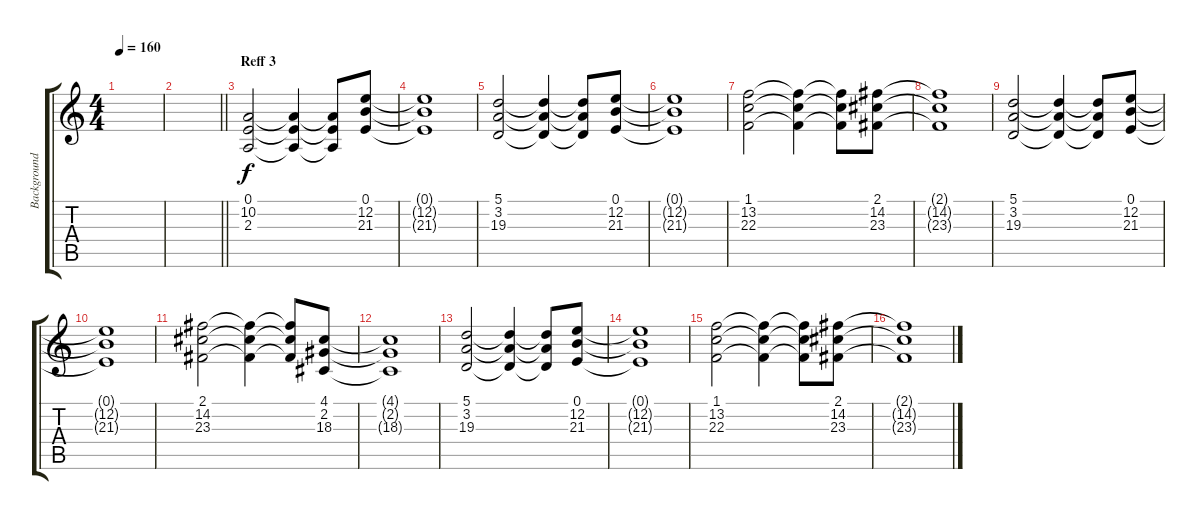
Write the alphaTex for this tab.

\track ("Background 2" "Background") {instrument stringensemble1}
\staff {score tabs}
\tuning (E4 B3 G3 D3 A2 E2) {hide}
\ts (4 4)
\tempo 160
\clef g2
\ks c
|
\barLineRight lightlight
|
\section ("" "Reff 3")
(0.1 10.2 2.3).2 (0.1{t} 10.2{t} 2.3{t}).4 (0.1{t} 10.2{t} 2.3{t}).8 (0.1 12.2 21.3).8 |
(0.1{t} 12.2{t} 21.3{t}).1 |
(5.1 3.2 19.3).2 (5.1{t} 3.2{t} 19.3{t}).4 (5.1{t} 3.2{t} 19.3{t}).8 (0.1 12.2 21.3).8 |
(0.1{t} 12.2{t} 21.3{t}).1 |
(1.1 13.2 22.3).2 (1.1{t} 13.2{t} 22.3{t}).4 (1.1{t} 13.2{t} 22.3{t}).8 (2.1 14.2 23.3).8 |
(2.1{t} 14.2{t} 23.3{t}).1 |
(5.1 3.2 19.3).2 (5.1{t} 3.2{t} 19.3{t}).4 (5.1{t} 3.2{t} 19.3{t}).8 (0.1 12.2 21.3).8 |
(0.1{t} 12.2{t} 21.3{t}).1 |
(2.1 14.2 23.3).2 (2.1{t} 14.2{t} 23.3{t}).4 (2.1{t} 14.2{t} 23.3{t}).8 (4.1 2.2 18.3).8 |
(4.1{t} 2.2{t} 18.3{t}).1 |
(5.1 3.2 19.3).2 (5.1{t} 3.2{t} 19.3{t}).4 (5.1{t} 3.2{t} 19.3{t}).8 (0.1 12.2 21.3).8 |
(0.1{t} 12.2{t} 21.3{t}).1 |
(1.1 13.2 22.3).2 (1.1{t} 13.2{t} 22.3{t}).4 (1.1{t} 13.2{t} 22.3{t}).8 (2.1 14.2 23.3).8 |
(2.1{t} 14.2{t} 23.3{t}).1
